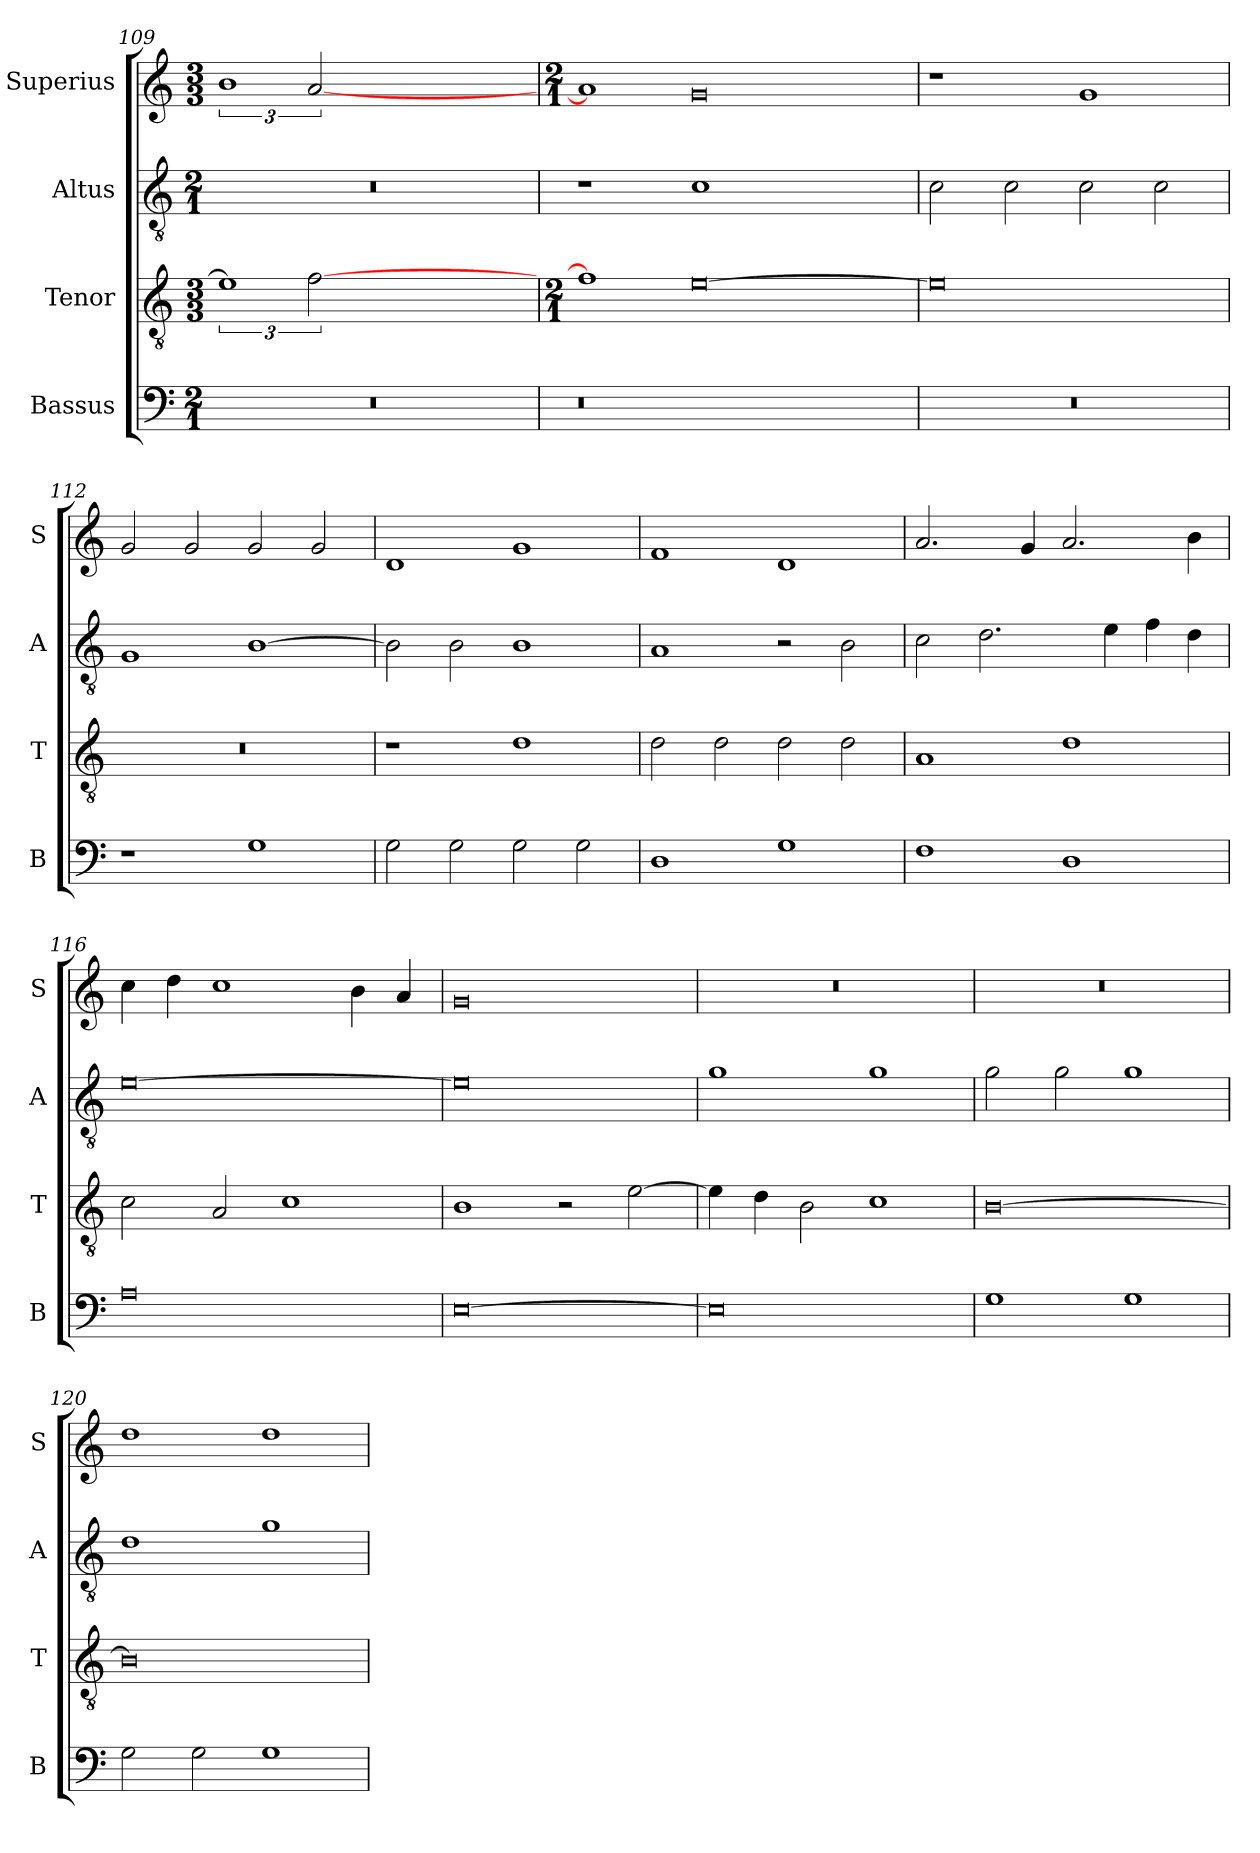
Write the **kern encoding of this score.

**kern	**kern	**kern	**kern
*part4	*part3	*part2	*part1
*staff4	*staff3	*staff2	*staff1
*I"Bassus	*I"Tenor	*I"Altus	*I"Superius
*I'B	*I'T	*I'A	*I'S
*clefF4	*clefGv2	*clefGv2	*clefG2
*k[]	*k[]	*k[]	*k[]
*M2/1	*M3/3	*M2/1	*M3/3
=109	=109	=109	=109
0r	3%2e]	0r	3%2b
.	[3f	.	[3a
.	1ryy	.	1ryy
=110	=110	=110	=110
*	*M2/1	*	*M2/1
0r	1f]	1r	1a]
.	[0e	1c	0g
1ryy	.	1ryy	.
=111	=111	=111	=111
0r	0e]	2c\	1r
.	.	2c\	.
.	.	2c\	1g
.	.	2c\	.
=112	=112	=112	=112
1r	0r	1G	2g/
.	.	.	2g/
1G	.	[1B	2g/
.	.	.	2g/
=113	=113	=113	=113
2G\	1r	2B\]	1d
2G\	.	2B\	.
2G\	1d	1B	1g
2G\	.	.	.
=114	=114	=114	=114
1D	2d\	1A	1f
.	2d\	.	.
1G	2d\	2r	1d
.	2d\	2B\	.
=115	=115	=115	=115
1F	1A	2c\	2.a/
.	.	2.d\	.
.	.	.	4g/
1D	1d	.	2.a/
.	.	4e\	.
.	.	4f\	.
.	.	4d\	4b\
=116	=116	=116	=116
0A	2c\	[0e	4cc\
.	.	.	4dd\
.	2A/	.	1cc
.	1c	.	.
.	.	.	4b\
.	.	.	4a/
=117	=117	=117	=117
[0E	1B	0e]	0g
.	2r	.	.
.	[2e\	.	.
=118	=118	=118	=118
0E]	4e\]	1g	0r
.	4d\	.	.
.	2B\	.	.
.	1c	1g	.
=119	=119	=119	=119
1G	[0B	2g\	0r
.	.	2g\	.
1G	.	1g	.
=120	=120	=120	=120
2G\	0B]	1d	1dd
2G\	.	.	.
1G	.	1g	1dd
=	=	=	=
*-	*-	*-	*-
